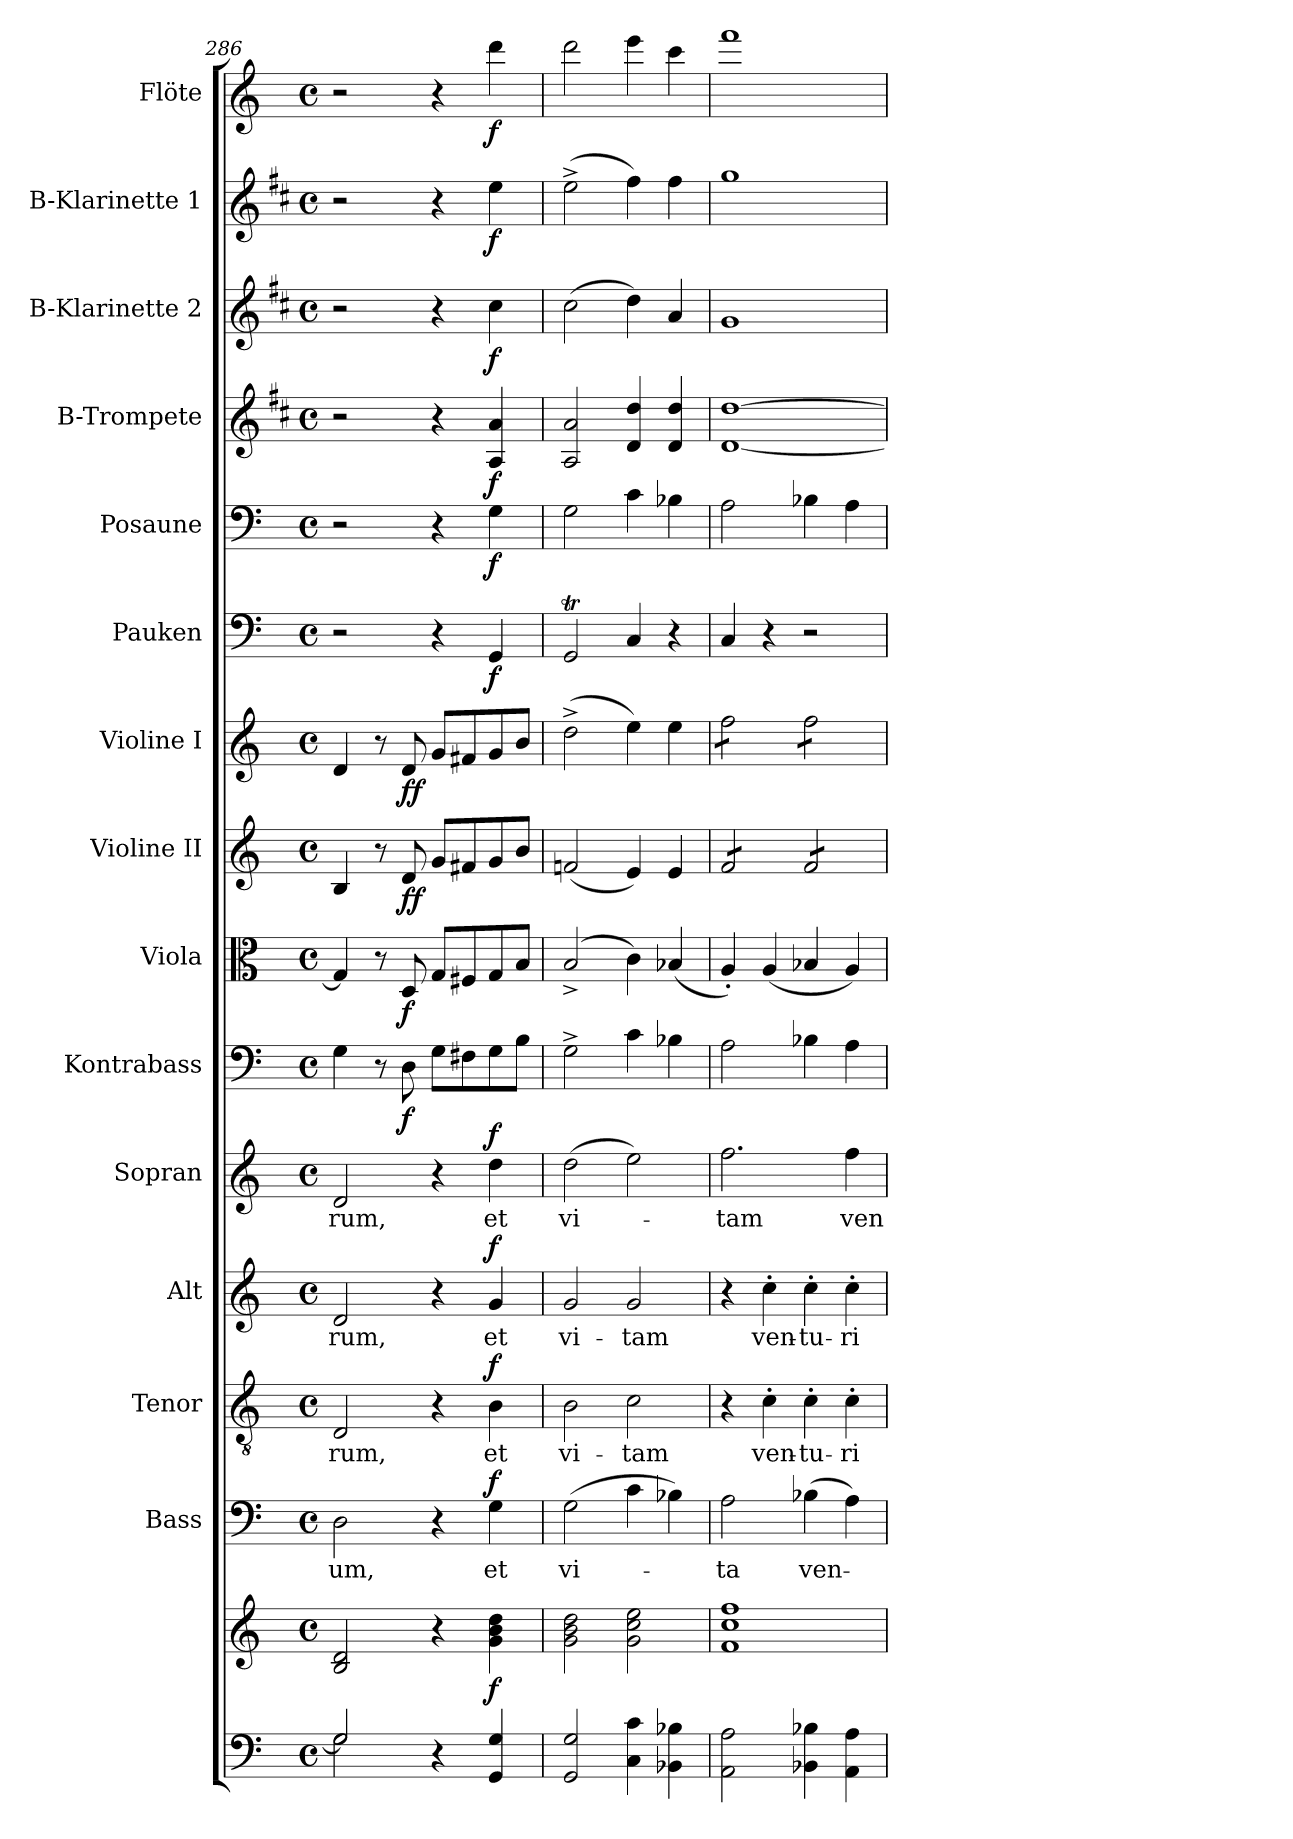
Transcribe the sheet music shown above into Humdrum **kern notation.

**kern	**kern	**dynam	**kern	**text	**dynam	**kern	**text	**dynam	**kern	**text	**dynam	**kern	**text	**dynam	**kern	**dynam	**kern	**dynam	**kern	**dynam	**kern	**dynam	**kern	**dynam	**kern	**dynam	**kern	**dynam	**kern	**dynam	**kern	**dynam	**kern	**dynam
*part15	*part15	*part15	*part14	*part14	*part14	*part13	*part13	*part13	*part12	*part12	*part12	*part11	*part11	*part11	*part10	*part10	*part9	*part9	*part8	*part8	*part7	*part7	*part6	*part6	*part5	*part5	*part4	*part4	*part3	*part3	*part2	*part2	*part1	*part1
*staff16	*staff15	*staff15/16	*staff14	*staff14	*staff14	*staff13	*staff13	*staff13	*staff12	*staff12	*staff12	*staff11	*staff11	*staff11	*staff10	*staff10	*staff9	*staff9	*staff8	*staff8	*staff7	*staff7	*staff6	*staff6	*staff5	*staff5	*staff4	*staff4	*staff3	*staff3	*staff2	*staff2	*staff1	*staff1
*	*	*	*I"Bass	*	*	*I"Tenor	*	*	*I"Alt	*	*	*I"Sopran	*	*	*I"Kontrabass	*	*I"Viola	*	*I"Violine II	*	*I"Violine I	*	*I"Pauken	*	*I"Posaune	*	*I"B-Trompete	*	*I"B-Klarinette 2	*	*I"B-Klarinette 1	*	*I"Flöte	*
*	*	*	*I'B.	*	*	*I'T.	*	*	*I'A.	*	*	*I'S.	*	*	*I'Kb.	*	*I'Vla.	*	*I'Vl. II	*	*I'Vl. I	*	*I'Pk.	*	*I'Pos.	*	*I'B Trp.	*	*I'B Kl. 2	*	*I'B Kl. 1	*	*I'Fl.	*
!!LO:PB:g=z
*clefF4	*clefG2	*	*clefF4	*	*	*clefGv2	*	*	*clefG2	*	*	*clefG2	*	*	*clefF4	*	*clefC3	*	*clefG2	*	*clefG2	*	*clefF4	*	*clefF4	*	*clefG2	*	*clefG2	*	*clefG2	*	*clefG2	*
*	*	*	*	*	*	*	*	*	*	*	*	*	*	*	*ITrd7c12	*	*	*	*	*	*	*	*	*	*	*	*ITrd1c2	*	*ITrd1c2	*	*ITrd1c2	*	*	*
*k[]	*k[]	*	*k[]	*	*	*k[]	*	*	*k[]	*	*	*k[]	*	*	*k[]	*	*k[]	*	*k[]	*	*k[]	*	*k[]	*	*k[]	*	*k[]	*	*k[]	*	*k[]	*	*k[]	*
*C:	*C:	*	*C:	*	*	*C:	*	*	*C:	*	*	*C:	*	*	*C:	*	*C:	*	*C:	*	*C:	*	*C:	*	*C:	*	*C:	*	*C:	*	*C:	*	*C:	*
*M4/4	*M4/4	*	*M4/4	*	*	*M4/4	*	*	*M4/4	*	*	*M4/4	*	*	*M4/4	*	*M4/4	*	*M4/4	*	*M4/4	*	*M4/4	*	*M4/4	*	*M4/4	*	*M4/4	*	*M4/4	*	*M4/4	*
*met(c)	*met(c)	*	*met(c)	*	*	*met(c)	*	*	*met(c)	*	*	*met(c)	*	*	*met(c)	*	*met(c)	*	*met(c)	*	*met(c)	*	*met(c)	*	*met(c)	*	*met(c)	*	*met(c)	*	*met(c)	*	*met(c)	*
=286	=286	=286	=286	=286	=286	=286	=286	=286	=286	=286	=286	=286	=286	=286	=286	=286	=286	=286	=286	=286	=286	=286	=286	=286	=286	=286	=286	=286	=286	=286	=286	=286	=286	=286
*^	*	*	*	*	*	*	*	*	*	*	*	*	*	*	*	*	*	*	*	*	*	*	*	*	*	*	*	*	*	*	*	*	*	*
!	!	!	!	!	!LO:LY:b	!	!	!LO:LY:b	!	!	!LO:LY:b	!	!	!LO:LY:b	!	!	!	!	!	!	!	!	!	!	!	!	!	!	!	!	!	!	!	!	!
2G/]	2G\	2B/ 2d/	.	2D\	-um,	.	2D/	-rum,	.	2d/	-rum,	.	2d/	-rum,	.	4GG\	.	4G/]	.	4B/	.	4d/	.	2r	.	2r	.	2r	.	2r	.	2r	.	2r	.
.	.	.	.	.	.	.	.	.	.	.	.	.	.	.	.	8r	.	8r	.	8r	.	8r	.	.	.	.	.	.	.	.	.	.	.	.	.
!	!	!	!	!	!	!	!	!	!	!	!	!	!	!	!	!	!LO:DY:b	!	!LO:DY:b	!	!LO:DY:b	!	!LO:DY:b	!	!	!	!	!	!	!	!	!	!	!	!
.	.	.	.	.	.	.	.	.	.	.	.	.	.	.	.	8DD\	f	8D/	f	8d/	ff	8d/	ff	.	.	.	.	.	.	.	.	.	.	.	.
4r	2ryy	4r	.	4r	.	.	4r	.	.	4r	.	.	4r	.	.	8GG\L	.	8G/L	.	8g/L	.	8g/L	.	4r	.	4r	.	4r	.	4r	.	4r	.	4r	.
.	.	.	.	.	.	.	.	.	.	.	.	.	.	.	.	8FF#X\	.	8F#X/	.	8f#X/	.	8f#X/	.	.	.	.	.	.	.	.	.	.	.	.	.
!	!	!	!LO:DY:b	!	!LO:LY:b	!LO:DY:a	!	!LO:LY:b	!LO:DY:a	!	!LO:LY:b	!LO:DY:a	!	!LO:LY:b	!LO:DY:a	!	!	!	!	!	!	!	!	!	!LO:DY:b	!	!LO:DY:b	!	!LO:DY:b	!	!LO:DY:b	!	!LO:DY:b	!	!LO:DY:b
4GG/ 4G/	.	4g\ 4b\ 4dd\	f	4G\	et	f	4B\	et	f	4g/	et	f	4dd\	et	f	8GG\	.	8G/	.	8g/	.	8g/	.	4GG/	f	4G\	f	4G/ 4g/	f	4b\	f	4dd\	f	4ddd\	f
.	.	.	.	.	.	.	.	.	.	.	.	.	.	.	.	8BB\J	.	8B/J	.	8b/J	.	8b/J	.	.	.	.	.	.	.	.	.	.	.	.	.
*v	*v	*	*	*	*	*	*	*	*	*	*	*	*	*	*	*	*	*	*	*	*	*	*	*	*	*	*	*	*	*	*	*	*	*	*
=287	=287	=287	=287	=287	=287	=287	=287	=287	=287	=287	=287	=287	=287	=287	=287	=287	=287	=287	=287	=287	=287	=287	=287	=287	=287	=287	=287	=287	=287	=287	=287	=287	=287	=287
!	!	!	!	!LO:LY:b	!	!	!LO:LY:b	!	!	!LO:LY:b	!	!	!LO:LY:b	!	!	!	!	!	!	!	!	!	!	!	!	!	!	!	!	!	!	!	!	!
2GG/ 2G/	2g\ 2b\ 2dd\	.	(>2G\	vi-	.	2B\	vi-	.	2g/	vi-	.	(>2dd\	vi-	.	2GG^>\	.	(2B^</	.	(<2fn/	.	(>2dd^>\	.	2GGT/	.	2G\	.	2G/ 2g/	.	(>2b\	.	(>2dd^>\	.	2ddd\	.
!	!	!	!	!	!	!	!LO:LY:b	!	!	!LO:LY:b	!	!	!	!	!	!	!	!	!	!	!	!	!	!	!	!	!	!	!	!	!	!	!	!
4C\ 4c\	2g\ 2cc\ 2ee\	.	4c\	.	.	2c\	-tam	.	2g/	-tam	.	2ee\)	.	.	4C\	.	4c\)	.	4e/)	.	4ee\)	.	4C/	.	4c\	.	4c/ 4cc/	.	4cc\)	.	4ee\)	.	4eee\	.
4BB-X\ 4B-X\	.	.	4B-X\)	.	.	.	.	.	.	.	.	.	.	.	4BB-X\	.	(<4B-X/	.	4e/	.	4ee\	.	4r	.	4B-X\	.	4c/ 4cc/	.	4g/	.	4ee\	.	4ccc\	.
=288	=288	=288	=288	=288	=288	=288	=288	=288	=288	=288	=288	=288	=288	=288	=288	=288	=288	=288	=288	=288	=288	=288	=288	=288	=288	=288	=288	=288	=288	=288	=288	=288	=288	=288
!	!	!	!	!LO:LY:b	!	!	!	!	!	!	!	!	!LO:LY:b	!	!	!	!	!	!	!	!	!	!	!	!	!	!	!	!	!	!	!	!	!
*	*	*	*	*	*	*	*	*	*	*	*	*	*	*	*	*	*	*	*tremolo	*	*	*	*	*	*	*	*	*	*	*	*	*	*	*
*	*	*	*	*	*	*	*	*	*	*	*	*	*	*	*	*	*	*	*	*	*tremolo	*	*	*	*	*	*	*	*	*	*	*	*	*
2AA\ 2A\	1f 1cc 1ff	.	2A\	-ta	.	4r	.	.	4r	.	.	2.ff\	-tam	.	2AA\	.	4A'</)	.	8f/L	.	8ff\L	.	4C/	.	2A\	.	[1c [1cc	.	1f	.	1ff	.	1fff	.
.	.	.	.	.	.	.	.	.	.	.	.	.	.	.	.	.	.	.	8f/	.	8ff\	.	.	.	.	.	.	.	.	.	.	.	.	.
!	!	!	!	!	!	!	!LO:LY:b	!	!	!LO:LY:b	!	!	!	!	!	!	!	!	!	!	!	!	!	!	!	!	!	!	!	!	!	!	!	!
.	.	.	.	.	.	4c'>\	ven-	.	4cc'>\	ven-	.	.	.	.	.	.	(<4A/	.	8f/	.	8ff\	.	4r	.	.	.	.	.	.	.	.	.	.	.
.	.	.	.	.	.	.	.	.	.	.	.	.	.	.	.	.	.	.	8f/J	.	8ff\J	.	.	.	.	.	.	.	.	.	.	.	.	.
!	!	!	!	!LO:LY:b	!	!	!LO:LY:b	!	!	!LO:LY:b	!	!	!	!	!	!	!	!	!	!	!	!	!	!	!	!	!	!	!	!	!	!	!	!
4BB-X\ 4B-X\	.	.	(>4B-X\	ven-	.	4c'>\	-tu-	.	4cc'>\	-tu-	.	.	.	.	4BB-X\	.	4B-X/	.	8f/L	.	8ff\L	.	2r	.	4B-X\	.	.	.	.	.	.	.	.	.
.	.	.	.	.	.	.	.	.	.	.	.	.	.	.	.	.	.	.	8f/	.	8ff\	.	.	.	.	.	.	.	.	.	.	.	.	.
!	!	!	!	!	!	!	!LO:LY:b	!	!	!LO:LY:b	!	!	!LO:LY:b	!	!	!	!	!	!	!	!	!	!	!	!	!	!	!	!	!	!	!	!	!
4AA\ 4A\	.	.	4A\)	.	.	4c'>\	-ri	.	4cc'>\	-ri	.	4ff\	ven-	.	4AA\	.	4A/)	.	8f/	.	8ff\	.	.	.	4A\	.	.	.	.	.	.	.	.	.
.	.	.	.	.	.	.	.	.	.	.	.	.	.	.	.	.	.	.	8f/J	.	8ff\J	.	.	.	.	.	.	.	.	.	.	.	.	.
*	*	*	*	*	*	*	*	*	*	*	*	*	*	*	*	*	*	*	*	*	*Xtremolo	*	*	*	*	*	*	*	*	*	*	*	*	*
*	*	*	*	*	*	*	*	*	*	*	*	*	*	*	*	*	*	*	*Xtremolo	*	*	*	*	*	*	*	*	*	*	*	*	*	*	*
=	=	=	=	=	=	=	=	=	=	=	=	=	=	=	=	=	=	=	=	=	=	=	=	=	=	=	=	=	=	=	=	=	=	=
*-	*-	*-	*-	*-	*-	*-	*-	*-	*-	*-	*-	*-	*-	*-	*-	*-	*-	*-	*-	*-	*-	*-	*-	*-	*-	*-	*-	*-	*-	*-	*-	*-	*-	*-
